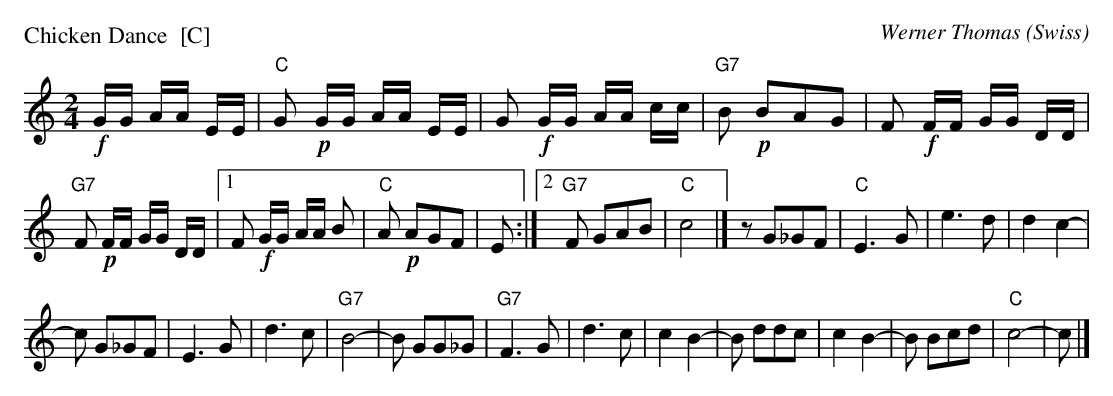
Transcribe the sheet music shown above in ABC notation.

X:1
P: Chicken Dance  [C]
C: Werner Thomas (Swiss)
M: 2/4
L: 1/8
K: C
!f!G/G/ A/A/ E/E/ | "C"G !p!G/G/ A/A/ E/E/ |\
G !f!G/G/ A/A/ c/c/ | "G7"B !p!BAG |\
F !f!F/F/ G/G/ D/D/ |
"G7"F !p!F/F/ G/G/ D/D/ |\
[1 F !f!G/G/ A/A/ B | "C"A !p!AGF | E :|\
[2 "G7"F GAB | "C"c4 |]\
z G_GF | "C"E3 G |\
e3 d | d2 c2- |
c G_GF | E3 G |\
d3 c | "G7"B4- |\
B GG_G | "G7"F3 G |\
d3 c | c2 B2- |\
B ddc | c2 B2- |\
B Bcd | "C"c4- | c |]
